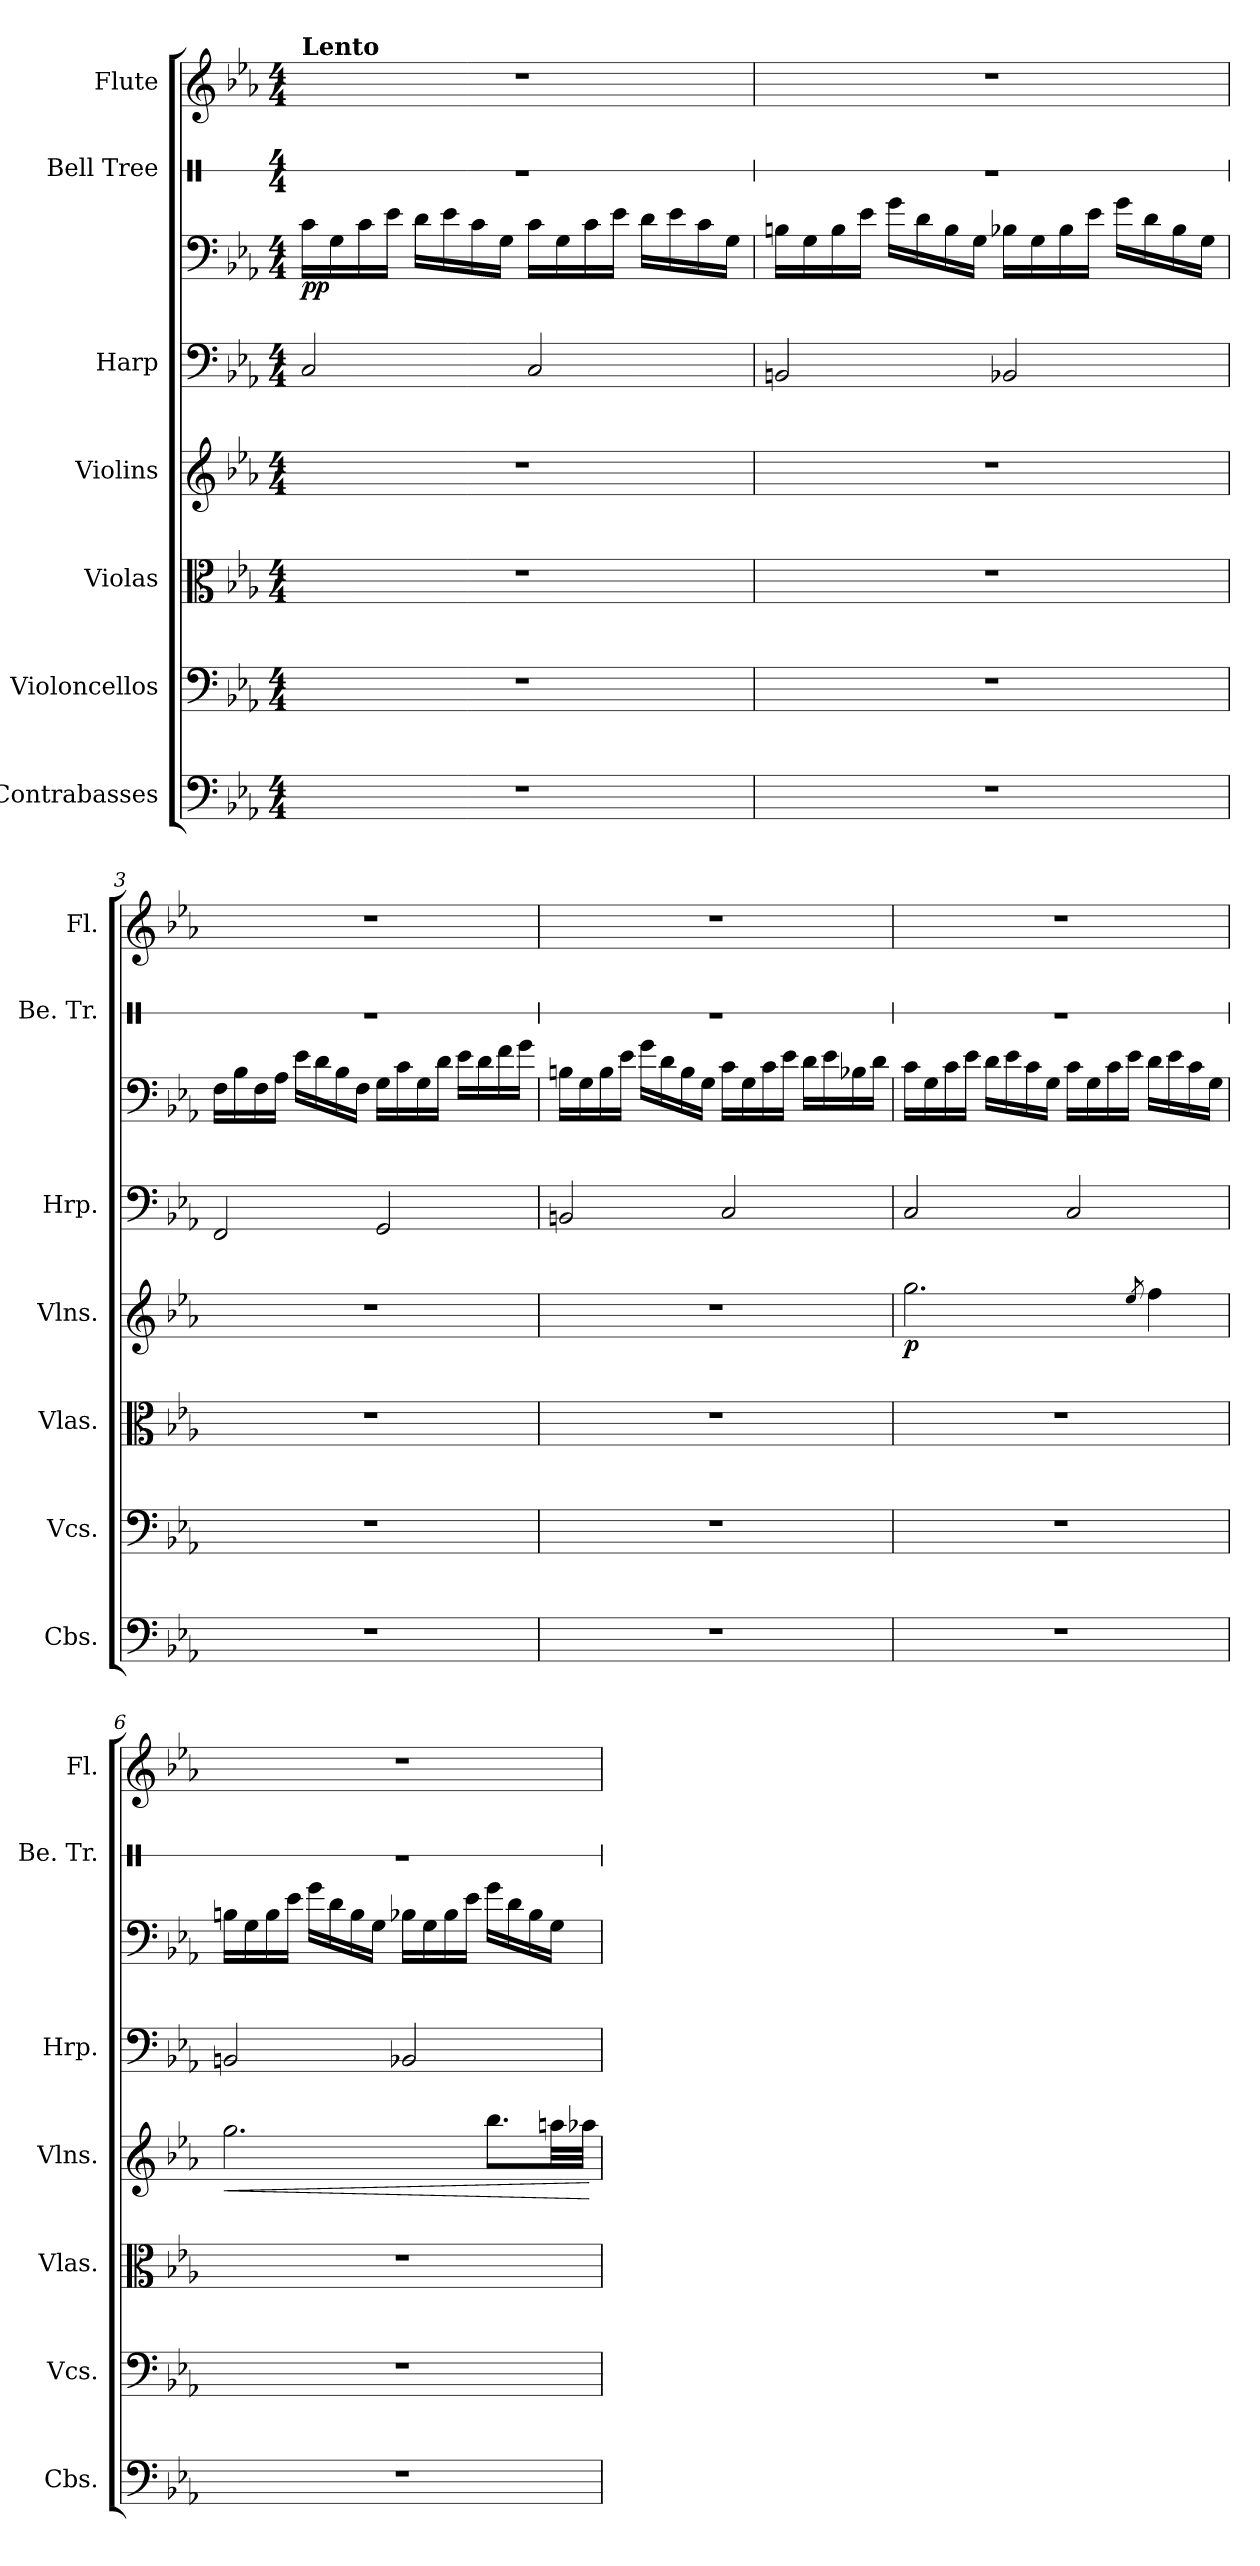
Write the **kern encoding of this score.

**kern	**kern	**kern	**kern	**dynam	**kern	**kern	**dynam	**kern	**kern
*part7	*part6	*part5	*part4	*part4	*part3	*part3	*part3	*part2	*part1
*staff8	*staff7	*staff6	*staff5	*staff5	*staff4	*staff3	*staff3/4	*staff2	*staff1
*I"Contrabasses	*I"Violoncellos	*I"Violas	*I"Violins	*	*I"Harp	*	*	*I"Bell Tree	*I"Flute
*I'Cbs.	*I'Vcs.	*I'Vlas.	*I'Vlns.	*	*I'Hrp.	*	*	*I'Be. Tr.	*I'Fl.
*	*	*	*	*	*	*	*	*stria1	*
*clefF4	*clefF4	*clefC3	*clefG2	*	*clefF4	*clefF4	*	*clefX	*clefG2
*ITrd7c12	*	*	*	*	*	*	*	*	*
*k[b-e-a-]	*k[b-e-a-]	*k[b-e-a-]	*k[b-e-a-]	*	*k[b-e-a-]	*k[b-e-a-]	*	*k[]	*k[b-e-a-]
*M4/4	*M4/4	*M4/4	*M4/4	*	*M4/4	*M4/4	*	*M4/4	*M4/4
=1	=1	=1	=1	=1	=1	=1	=1	=1	=1
!	!	!	!	!	!	!	!	!	!LO:TX:a:B:t=Lento
!	!	!	!	!	!	!	!LO:DY:b	!	!
1r	1r	1r	1r	.	2C/	16c\LL	pp	1r	1r
.	.	.	.	.	.	16G\	.	.	.
.	.	.	.	.	.	16c\	.	.	.
.	.	.	.	.	.	16e-\JJ	.	.	.
.	.	.	.	.	.	16d\LL	.	.	.
.	.	.	.	.	.	16e-\	.	.	.
.	.	.	.	.	.	16c\	.	.	.
.	.	.	.	.	.	16G\JJ	.	.	.
.	.	.	.	.	2C/	16c\LL	.	.	.
.	.	.	.	.	.	16G\	.	.	.
.	.	.	.	.	.	16c\	.	.	.
.	.	.	.	.	.	16e-\JJ	.	.	.
.	.	.	.	.	.	16d\LL	.	.	.
.	.	.	.	.	.	16e-\	.	.	.
.	.	.	.	.	.	16c\	.	.	.
.	.	.	.	.	.	16G\JJ	.	.	.
=2	=2	=2	=2	=2	=2	=2	=2	=2	=2
1r	1r	1r	1r	.	2BBn/	16Bn\LL	.	1r	1r
.	.	.	.	.	.	16G\	.	.	.
.	.	.	.	.	.	16B\	.	.	.
.	.	.	.	.	.	16e-\JJ	.	.	.
.	.	.	.	.	.	16g\LL	.	.	.
.	.	.	.	.	.	16d\	.	.	.
.	.	.	.	.	.	16B\	.	.	.
.	.	.	.	.	.	16G\JJ	.	.	.
.	.	.	.	.	2BB-X/	16B-X\LL	.	.	.
.	.	.	.	.	.	16G\	.	.	.
.	.	.	.	.	.	16B-\	.	.	.
.	.	.	.	.	.	16e-\JJ	.	.	.
.	.	.	.	.	.	16g\LL	.	.	.
.	.	.	.	.	.	16d\	.	.	.
.	.	.	.	.	.	16B-\	.	.	.
.	.	.	.	.	.	16G\JJ	.	.	.
!!LO:LB:g=z
=3	=3	=3	=3	=3	=3	=3	=3	=3	=3
1r	1r	1r	1r	.	2FF/	16F\LL	.	1r	1r
.	.	.	.	.	.	16B-\	.	.	.
.	.	.	.	.	.	16F\	.	.	.
.	.	.	.	.	.	16A-\JJ	.	.	.
.	.	.	.	.	.	16e-\LL	.	.	.
.	.	.	.	.	.	16d\	.	.	.
.	.	.	.	.	.	16B-\	.	.	.
.	.	.	.	.	.	16F\JJ	.	.	.
.	.	.	.	.	2GG/	16G\LL	.	.	.
.	.	.	.	.	.	16c\	.	.	.
.	.	.	.	.	.	16G\	.	.	.
.	.	.	.	.	.	16d\JJ	.	.	.
.	.	.	.	.	.	16e-\LL	.	.	.
.	.	.	.	.	.	16d\	.	.	.
.	.	.	.	.	.	16f\	.	.	.
.	.	.	.	.	.	16g\JJ	.	.	.
=4	=4	=4	=4	=4	=4	=4	=4	=4	=4
1r	1r	1r	1r	.	2BBn/	16Bn\LL	.	1r	1r
.	.	.	.	.	.	16G\	.	.	.
.	.	.	.	.	.	16B\	.	.	.
.	.	.	.	.	.	16e-\JJ	.	.	.
.	.	.	.	.	.	16g\LL	.	.	.
.	.	.	.	.	.	16d\	.	.	.
.	.	.	.	.	.	16B\	.	.	.
.	.	.	.	.	.	16G\JJ	.	.	.
.	.	.	.	.	2C/	16c\LL	.	.	.
.	.	.	.	.	.	16G\	.	.	.
.	.	.	.	.	.	16c\	.	.	.
.	.	.	.	.	.	16e-\JJ	.	.	.
.	.	.	.	.	.	16d\LL	.	.	.
.	.	.	.	.	.	16e-\	.	.	.
.	.	.	.	.	.	16B-X\	.	.	.
.	.	.	.	.	.	16d\JJ	.	.	.
!!LO:PB:g=z
=5	=5	=5	=5	=5	=5	=5	=5	=5	=5
!	!	!	!	!LO:DY:b	!	!	!	!	!
1r	1r	1r	2.gg\	p	2C/	16c\LL	.	1r	1r
.	.	.	.	.	.	16G\	.	.	.
.	.	.	.	.	.	16c\	.	.	.
.	.	.	.	.	.	16e-\JJ	.	.	.
.	.	.	.	.	.	16d\LL	.	.	.
.	.	.	.	.	.	16e-\	.	.	.
.	.	.	.	.	.	16c\	.	.	.
.	.	.	.	.	.	16G\JJ	.	.	.
.	.	.	.	.	2C/	16c\LL	.	.	.
.	.	.	.	.	.	16G\	.	.	.
.	.	.	.	.	.	16c\	.	.	.
.	.	.	.	.	.	16e-\JJ	.	.	.
.	.	.	8qee-/	.	.	.	.	.	.
.	.	.	4ff\	.	.	16d\LL	.	.	.
.	.	.	.	.	.	16e-\	.	.	.
.	.	.	.	.	.	16c\	.	.	.
.	.	.	.	.	.	16G\JJ	.	.	.
=6	=6	=6	=6	=6	=6	=6	=6	=6	=6
!	!	!	!	!LO:HP:b	!	!	!	!	!
1r	1r	1r	2.gg\	<	2BBn/	16Bn\LL	.	1r	1r
.	.	.	.	.	.	16G\	.	.	.
.	.	.	.	.	.	16B\	.	.	.
.	.	.	.	.	.	16e-\JJ	.	.	.
.	.	.	.	.	.	16g\LL	.	.	.
.	.	.	.	.	.	16d\	.	.	.
.	.	.	.	.	.	16B\	.	.	.
.	.	.	.	.	.	16G\JJ	.	.	.
.	.	.	.	.	2BB-X/	16B-X\LL	.	.	.
.	.	.	.	.	.	16G\	.	.	.
.	.	.	.	.	.	16B-\	.	.	.
.	.	.	.	.	.	16e-\JJ	.	.	.
.	.	.	8.bb-\L	.	.	16g\LL	.	.	.
.	.	.	.	.	.	16d\	.	.	.
.	.	.	.	.	.	16B-\	.	.	.
.	.	.	32aan\LL	.	.	16G\JJ	.	.	.
.	.	.	32aa-X\JJJ	.	.	.	.	.	.
.	.	.	.	[	.	.	.	.	.
=	=	=	=	=	=	=	=	=	=
*-	*-	*-	*-	*-	*-	*-	*-	*-	*-
